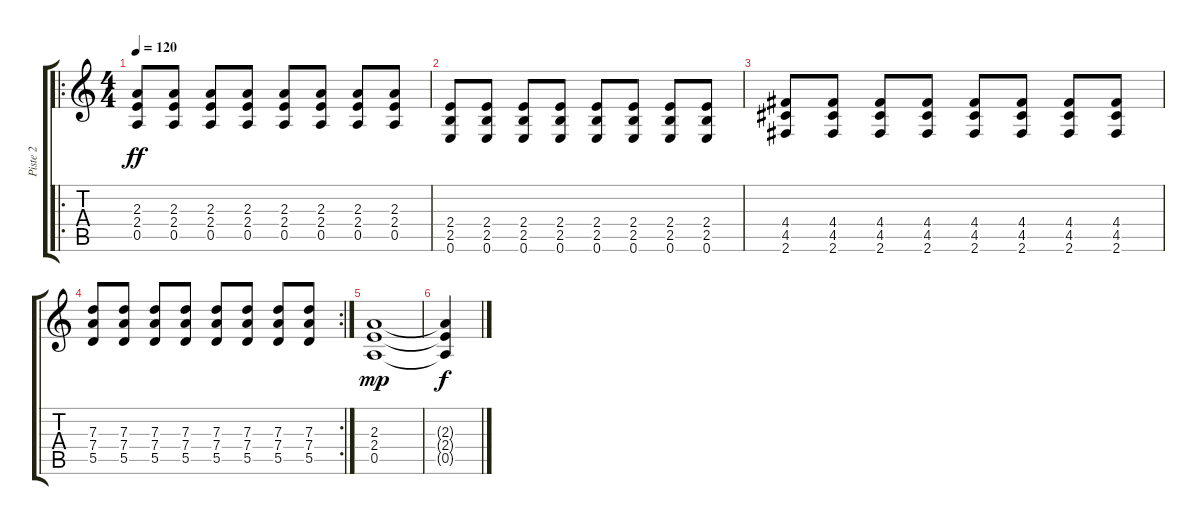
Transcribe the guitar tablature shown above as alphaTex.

\track ("Piste 2" "Piste 2") {instrument electricguitarclean}
\staff {score tabs}
\tuning (E4 B3 G3 D3 A2 E2) {hide}
\ro
\ts (4 4)
\tempo 120
\clef g2
\ks c
(2.3 2.4 0.5).8{dy ff volume 12} (2.3 2.4 0.5).8 (2.3 2.4 0.5).8 (2.3 2.4 0.5).8 (2.3 2.4 0.5).8 (2.3 2.4 0.5).8 (2.3 2.4 0.5).8 (2.3 2.4 0.5).8 |
(2.4 2.5 0.6).8 (2.4 2.5 0.6).8 (2.4 2.5 0.6).8 (2.4 2.5 0.6).8 (2.4 2.5 0.6).8 (2.4 2.5 0.6).8 (2.4 2.5 0.6).8 (2.4 2.5 0.6).8 |
(4.4 4.5 2.6).8 (4.4 4.5 2.6).8 (4.4 4.5 2.6).8 (4.4 4.5 2.6).8 (4.4 4.5 2.6).8 (4.4 4.5 2.6).8 (4.4 4.5 2.6).8 (4.4 4.5 2.6).8 |
\rc 2
(7.3 7.4 5.5).8 (7.3 7.4 5.5).8 (7.3 7.4 5.5).8 (7.3 7.4 5.5).8 (7.3 7.4 5.5).8 (7.3 7.4 5.5).8 (7.3 7.4 5.5).8 (7.3 7.4 5.5).8 |
(2.3 2.4 0.5).1{dy mp} |
(2.3{t} 2.4{t} 0.5{t}).4{dy f}
